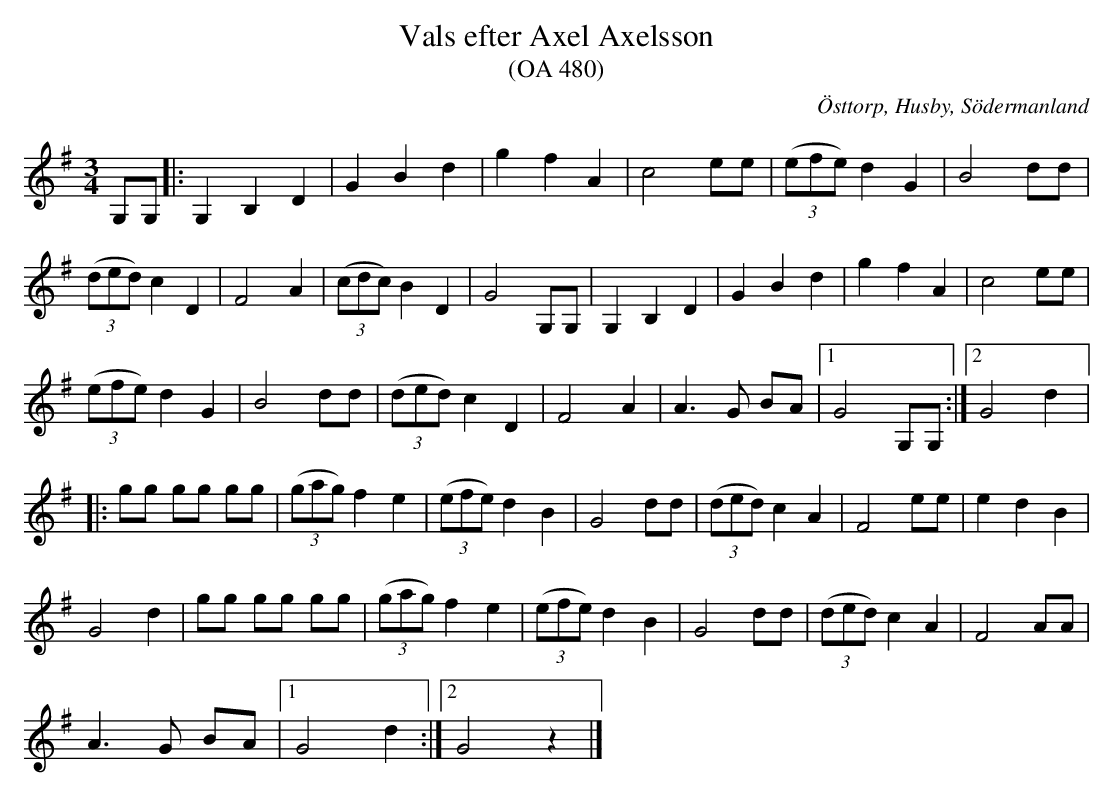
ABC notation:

X:1
T:Vals efter Axel Axelsson
T:(OA 480)
O:Östtorp, Husby, Södermanland
M:3/4
L:1/4
K:G
G,/G,/ |: G, B, D | G B d | g f A |  c2 e/e/ | (3(e/f/e/) d G | B2 d/d/ |
(3(d/e/d/) c D |  F2 A | (3(c/d/c/) B D | G2 G,/G,/ | G, B, D |  G B d | g f A | c2 e/e/ |
(3(e/f/e/) d G |  B2 d/d/ | (3(d/e/d/) c D | F2 A | A3/2 G/ B/A/ |1  G2 G,/G,/ :|2 G2 d |:
g/g/ g/g/ g/g/ | (3(g/a/g/) f e |  (3(e/f/e/) d B | G2 d/d/ | (3(d/e/d/) c A | F2 e/e/ |  e d B |
G2 d | g/g/ g/g/ g/g/ | (3(g/a/g/) f e |  (3(e/f/e/) d B | G2 d/d/ | (3(d/e/d/) c A | F2 A/A/ |
A3/2 G/ B/A/ |1 G2 d :|2 G2 z |]
